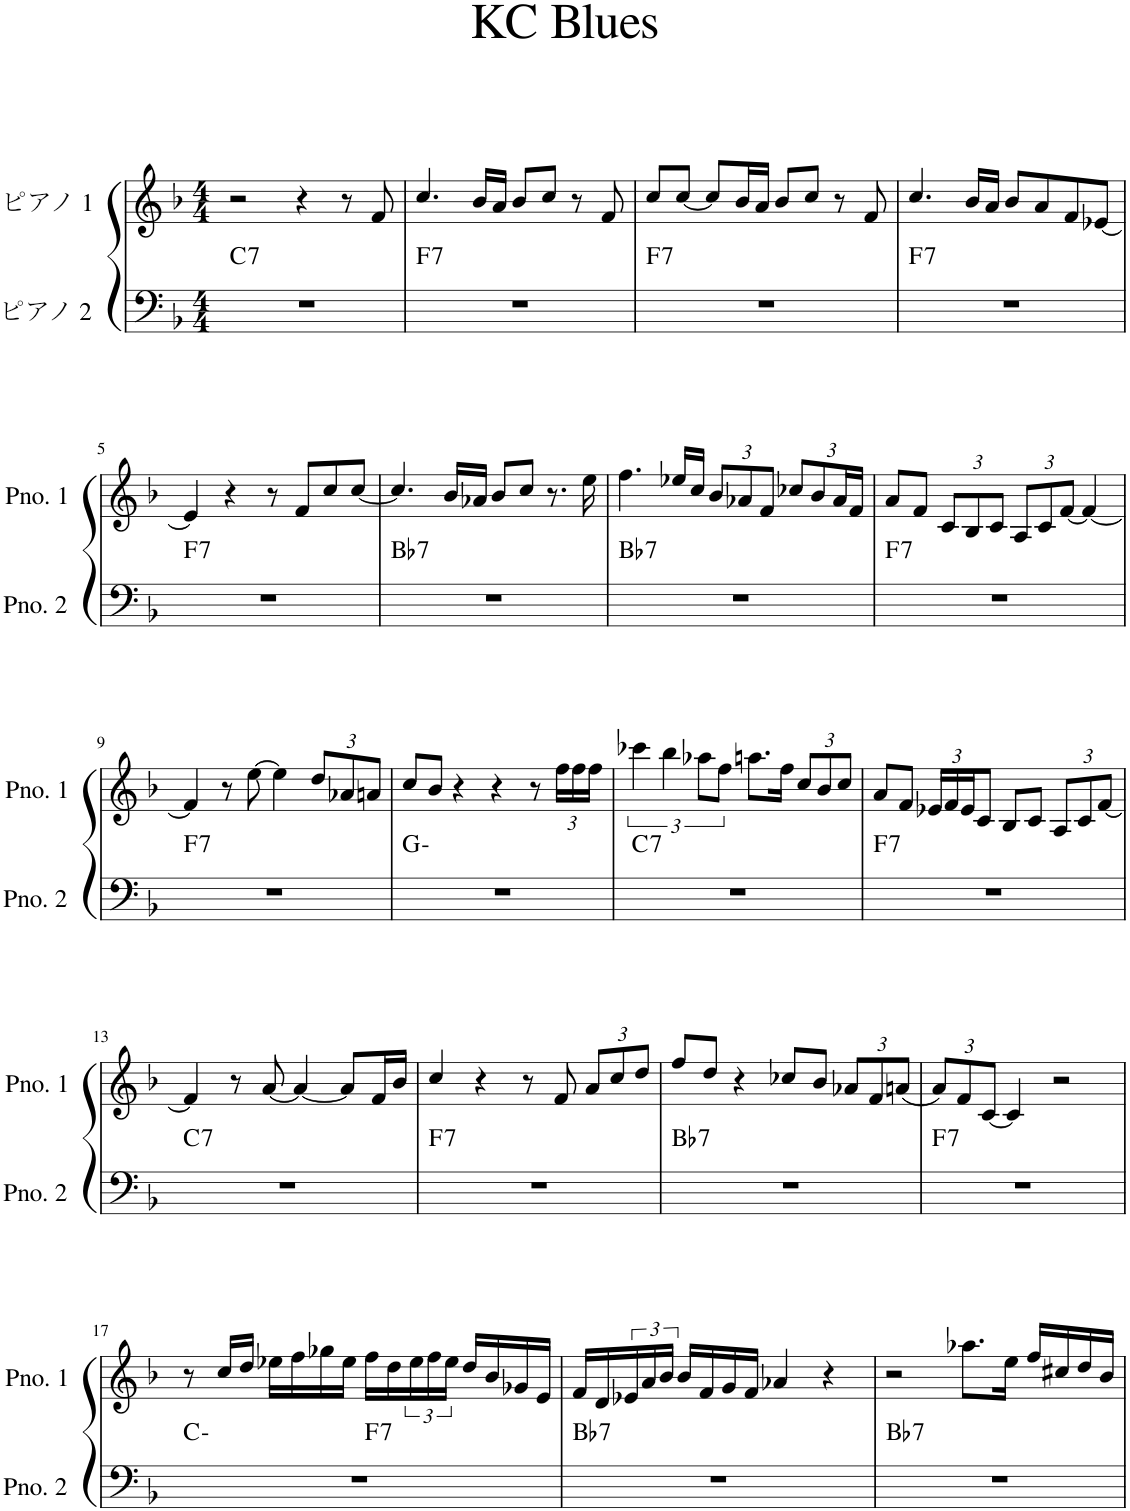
**kern	**harte	**kern
*part2	*part2	*part1
*staff2	*	*staff1
*I"ピアノ 2	*	*I"ピアノ 1
*clefF4	*	*clefG2
*k[b-]	*	*k[b-]
*M4/4	*	*M4/4
=1	=1	=1
!	!LO:H:kt=7	!
1r	C:7	2r
.	.	4r
.	.	8r
.	.	8f/
=2	=2	=2
!	!LO:H:kt=7	!
1r	F:7	4.cc/
.	.	16b-/LL
.	.	16a/JJ
.	.	8b-/L
.	.	8cc/J
.	.	8r
.	.	8f/
=3	=3	=3
!	!LO:H:kt=7	!
1r	F:7	8cc/L
.	.	[8cc/J
.	.	8cc/L]
.	.	16b-/L
.	.	16a/JJ
.	.	8b-/L
.	.	8cc/J
.	.	8r
.	.	8f/
=4	=4	=4
!	!LO:H:kt=7	!
1r	F:7	4.cc/
.	.	16b-/LL
.	.	16a/JJ
.	.	8b-/L
.	.	8a/
.	.	8f/
.	.	[8e-X/J
!!LO:LB:g=z
=5	=5	=5
!	!LO:H:kt=7	!
1r	F:7	4e-/]
.	.	4r
.	.	8r
.	.	8f/L
.	.	8cc/
.	.	[8cc/J
=6	=6	=6
!	!LO:H:kt=7	!
1r	Bb:7	4.cc/]
.	.	16b-/LL
.	.	16a-X/JJ
.	.	8b-/L
.	.	8cc/J
.	.	8.r
.	.	16ee\
=7	=7	=7
!	!LO:H:kt=7	!
1r	Bb:7	4.ff\
.	.	16ee-X/LL
.	.	16cc/JJ
*	*	*Xbrackettup
.	.	12b-/L
.	.	12a-X/
.	.	12f/J
.	.	12cc-X/L
.	.	12b-/
.	.	24a-/L
.	.	24f/JJ
=8	=8	=8
!	!LO:H:kt=7	!
1r	F:7	8a/L
.	.	8f/J
.	.	12c/L
.	.	12B-/
.	.	12c/J
.	.	12A/L
.	.	12c/
.	.	[12f/J
.	.	4f/_
!!LO:LB:g=z
=9	=9	=9
!	!LO:H:kt=7	!
1r	F:7	4f/]
.	.	8r
.	.	[8ee\
.	.	4ee\]
.	.	12dd/L
.	.	12a-X/
.	.	12an/J
=10	=10	=10
1r	G:min	8cc/L
.	.	8b-/J
.	.	4r
.	.	4r
.	.	8r
.	.	24ff\LL
.	.	24ff\
.	.	24ff\JJ
=11	=11	=11
*	*	*brackettup
!	!LO:H:kt=7	!
1r	C:7	6ccc-X\
.	.	6bb-\
.	.	12aa-X\L
.	.	12ff\J
.	.	8.aan\L
.	.	16ff\Jk
*	*	*Xbrackettup
.	.	12cc/L
.	.	12b-/
.	.	12cc/J
=12	=12	=12
!	!LO:H:kt=7	!
1r	F:7	8a/L
.	.	8f/J
.	.	24e-X/LL
.	.	24f/
.	.	24e-/J
.	.	8c/J
.	.	8B-/L
.	.	8c/J
.	.	12A/L
.	.	12c/
.	.	[12f/J
!!LO:LB:g=z
=13	=13	=13
!	!LO:H:kt=7	!
1r	C:7	4f/]
.	.	8r
.	.	[8a/
.	.	4a/_
.	.	8a/L]
.	.	16f/L
.	.	16b-/JJ
=14	=14	=14
!	!LO:H:kt=7	!
1r	F:7	4cc/
.	.	4r
.	.	8r
.	.	8f/
.	.	12a/L
.	.	12cc/
.	.	12dd/J
=15	=15	=15
!	!LO:H:kt=7	!
1r	Bb:7	8ff/L
.	.	8dd/J
.	.	4r
.	.	8cc-X/L
.	.	8b-/J
.	.	12a-X/L
.	.	12f/
.	.	(12an/J
=16	=16	=16
!	!LO:H:kt=7	!
1r	F:7	12a/L)
.	.	12f/
.	.	[12c/J
.	.	4c/]
.	.	2r
!!LO:LB:g=z
=17	=17	=17
*^	*	*
1r	2ryy	C:min	8r
.	.	.	16cc/LL
.	.	.	16dd/JJ
.	.	.	16ee-X\LL
.	.	.	16ff\
.	.	.	16gg-X\
.	.	.	16ee-\JJ
!	!	!LO:H:kt=7	!
.	2ryy	F:7	16ff\LL
.	.	.	16dd\
*	*	*	*brackettup
.	.	.	24ee-\
.	.	.	24ff\
.	.	.	24ee-\JJ
.	.	.	16dd/LL
.	.	.	16b-/
.	.	.	16g-X/
.	.	.	16e/JJ
=18	=18	=18	=18
!	!	!LO:H:kt=7	!
*v	*v	*	*
1r	Bb:7	16f/LL
.	.	16d/
.	.	24e-X/
.	.	24a/
.	.	24b-/JJ
.	.	16b-/LL
.	.	16f/
.	.	16g/
.	.	16f/JJ
.	.	4a-X/
.	.	4r
=19	=19	=19
!	!LO:H:kt=7	!
1r	Bb:7	2r
.	.	8.aa-X\L
.	.	16ee\Jk
.	.	16ff/LL
.	.	16cc#X/
.	.	16dd/
.	.	16b-/JJ
=	=	=
*-	*-	*-
